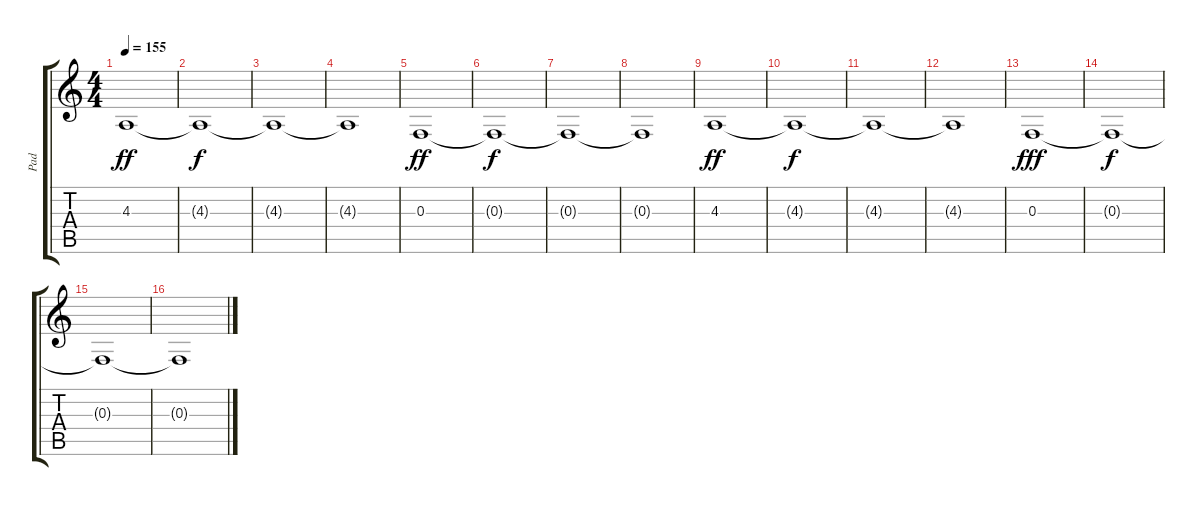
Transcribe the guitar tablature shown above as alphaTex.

\track ("Pad" "Pad") {instrument pad2warm}
\staff {score tabs}
\tuning (D4 A3 F3 C3 G2 D2) {hide}
\ts (4 4)
\tempo 155
\clef g2
\ks c
4.3.1{dy ff instrument pad2warm} |
4.3{t}.1{dy f} |
4.3{t}.1 |
4.3{t}.1 |
0.3.1{dy ff} |
0.3{t}.1{dy f} |
0.3{t}.1 |
0.3{t}.1 |
4.3.1{dy ff} |
4.3{t}.1{dy f} |
4.3{t}.1 |
4.3{t}.1 |
0.3.1{dy fff} |
0.3{t}.1{dy f} |
0.3{t}.1 |
0.3{t}.1
